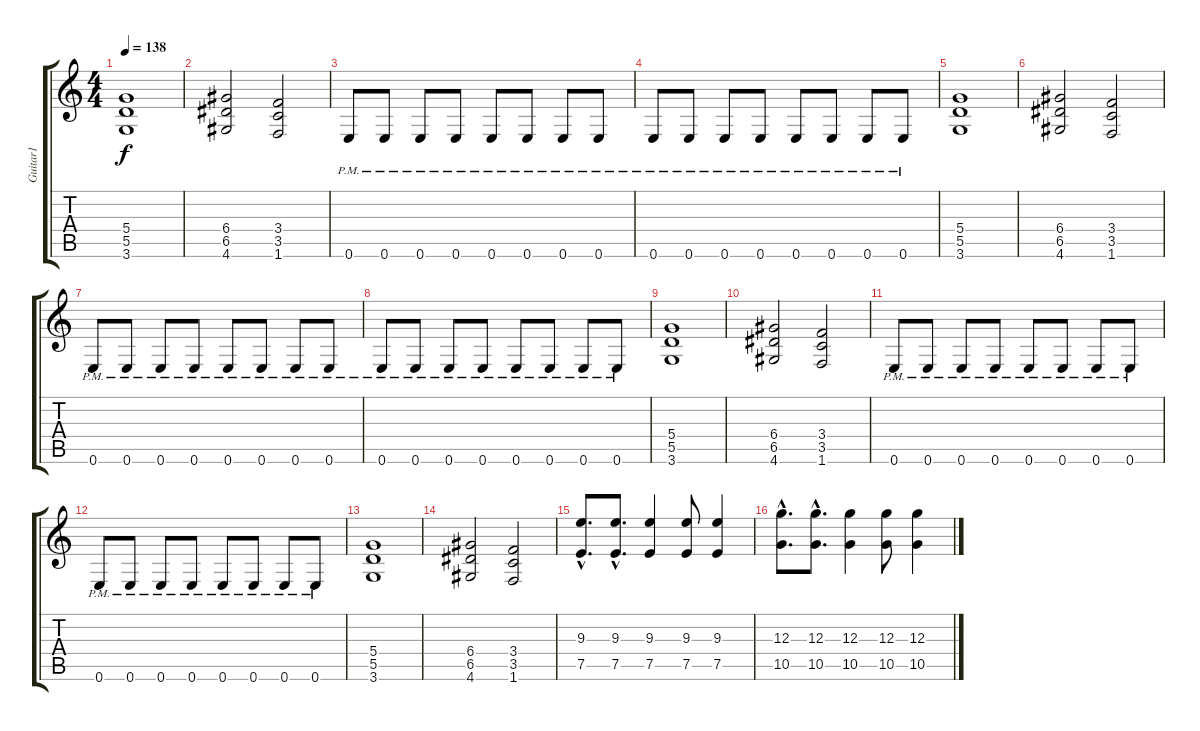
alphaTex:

\track ("Guitar1" "Guitar1") {instrument overdrivenguitar}
\staff {score tabs}
\tuning (E4 B3 G3 D3 A2 E2) {hide}
\ts (4 4)
\tempo 138
\clef g2
\ks c
(5.4 5.5 3.6).1{dy f} |
(6.4 6.5 4.6).2 (3.4 3.5 1.6).2 |
0.6{pm}.8 0.6{pm}.8 0.6{pm}.8 0.6{pm}.8 0.6{pm}.8 0.6{pm}.8 0.6{pm}.8 0.6{pm}.8 |
0.6{pm}.8 0.6{pm}.8 0.6{pm}.8 0.6{pm}.8 0.6{pm}.8 0.6{pm}.8 0.6{pm}.8 0.6{pm}.8 |
(5.4 5.5 3.6).1 |
(6.4 6.5 4.6).2 (3.4 3.5 1.6).2 |
0.6{pm}.8 0.6{pm}.8 0.6{pm}.8 0.6{pm}.8 0.6{pm}.8 0.6{pm}.8 0.6{pm}.8 0.6{pm}.8 |
0.6{pm}.8 0.6{pm}.8 0.6{pm}.8 0.6{pm}.8 0.6{pm}.8 0.6{pm}.8 0.6{pm}.8 0.6{pm}.8 |
(5.4 5.5 3.6).1 |
(6.4 6.5 4.6).2 (3.4 3.5 1.6).2 |
0.6{pm}.8 0.6{pm}.8 0.6{pm}.8 0.6{pm}.8 0.6{pm}.8 0.6{pm}.8 0.6{pm}.8 0.6{pm}.8 |
0.6{pm}.8 0.6{pm}.8 0.6{pm}.8 0.6{pm}.8 0.6{pm}.8 0.6{pm}.8 0.6{pm}.8 0.6{pm}.8 |
(5.4 5.5 3.6).1 |
(6.4 6.5 4.6).2 (3.4 3.5 1.6).2 |
(9.3{hac} 7.5{hac}).8{d} (9.3{hac} 7.5{hac}).8{d} (9.3 7.5).4 (9.3 7.5).8 (9.3 7.5).4 |
(12.3{hac} 10.5{hac}).8{d} (12.3{hac} 10.5{hac}).8{d} (12.3 10.5).4 (12.3 10.5).8 (12.3 10.5).4
